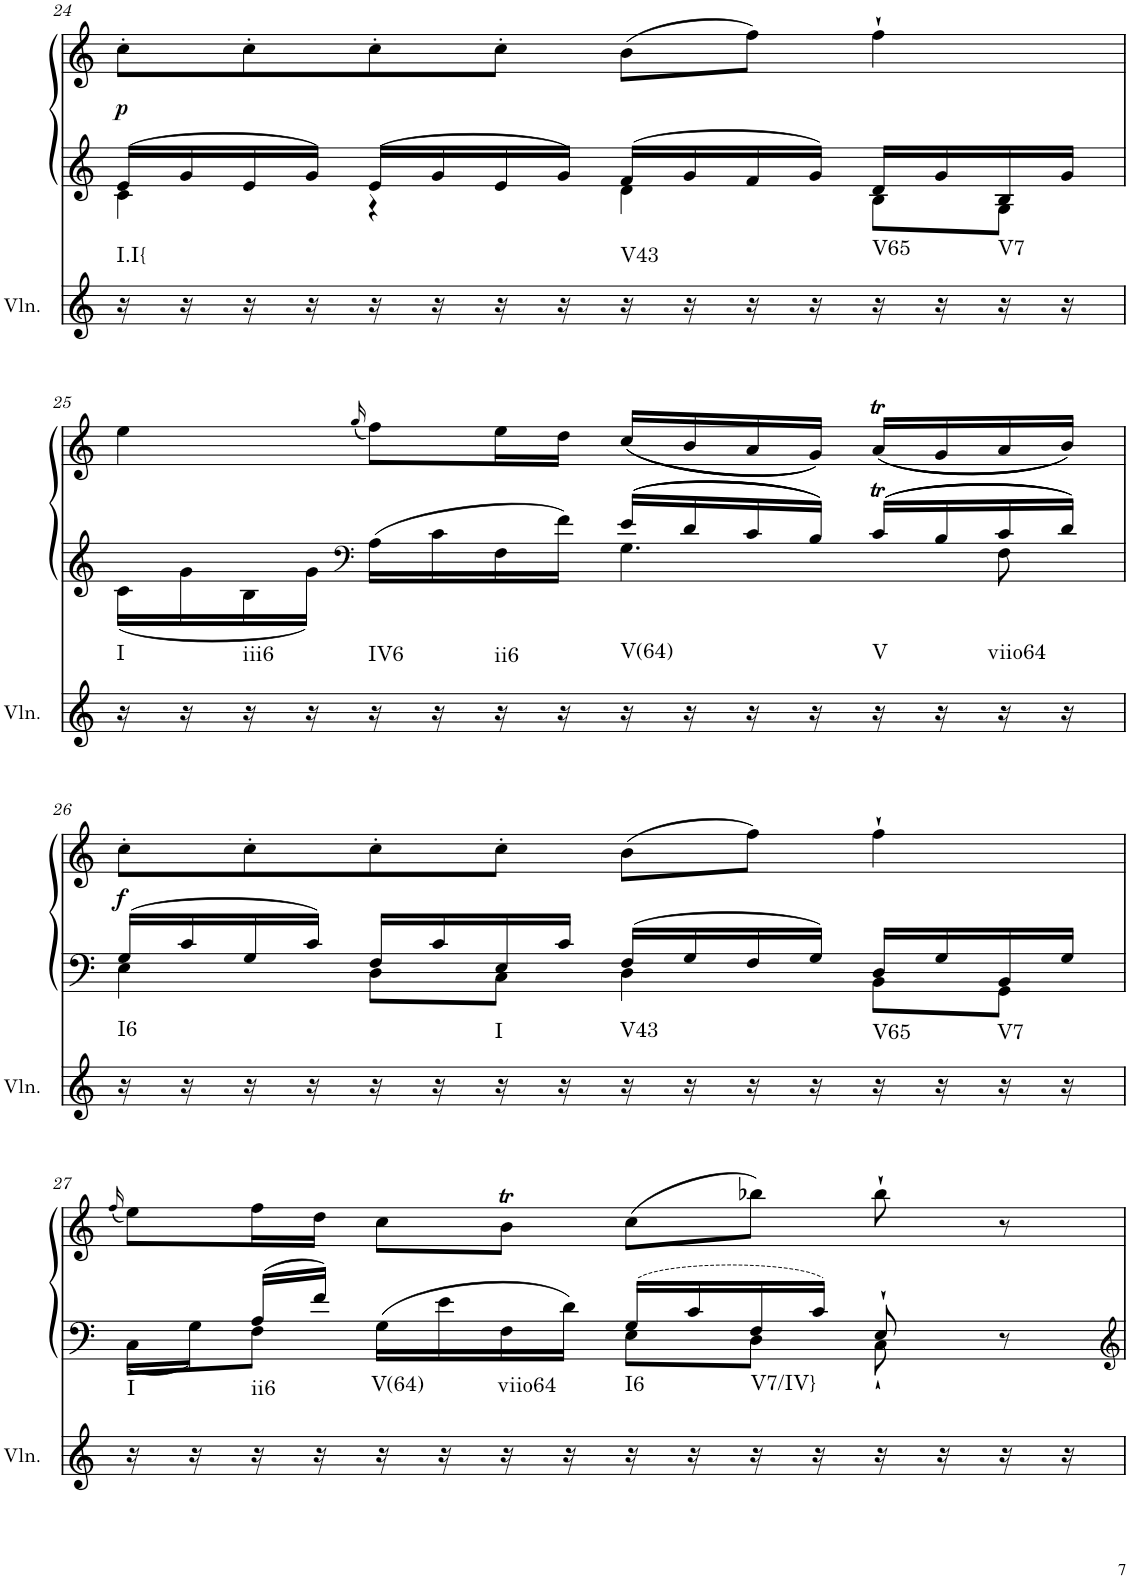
**kern	**harte	**kern	**kern	**dynam
*part2	*part2	*part1	*part1	*part1
*staff3	*	*staff2	*staff1	*staff1/2
*I"Violin	*	*I"Klavier linke Hand	*	*
*I'Vln.	*	*	*	*
!!LO:PB:g=z
*clefG2	*	*clefG2	*clefG2	*
*k[]	*	*k[]	*k[]	*
*M4/4	*	*M4/4	*M4/4	*
*met(c)	*	*met(c)	*met(c)	*
=24	=24	=24	=24	=24
*	*	*^	*	*
!	!LO:H:kt=I.I{	!	!	!	!LO:DY:b
16r	N	16e/LL	4c\	8cc'\L	p
16r	.	16g/	.	.	.
16r	.	16e/	.	8cc'\	.
16r	.	16g/JJ	.	.	.
16r	.	16e/LL	4r	8cc'\	.
16r	.	16g/	.	.	.
16r	.	16e/	.	8cc'\J	.
16r	.	16g/JJ	.	.	.
!	!LO:H:kt=V43	!	!	!	!
16r	N	16f/LL	4d\	(8b\L	.
16r	.	16g/	.	.	.
16r	.	16f/	.	8ff\J)	.
16r	.	16g/JJ	.	.	.
!	!LO:H:kt=V65	!	!	!	!
16r	N	16d/LL	8B\L	4ff`\	.
16r	.	16g/	.	.	.
!	!LO:H:kt=V7	!	!	!	!
16r	N	16B/	8G\J	.	.
16r	.	16g/JJ	.	.	.
!!LO:LB:g=z
=25	=25	=25	=25	=25	=25
!	!LO:H:kt=I	!	!	!	!
16r	N	4ryy	16c\LL	4ee\	.
16r	.	.	16g\	.	.
!	!LO:H:kt=iii6	!	!	!	!
16r	N	.	16B\	.	.
16r	.	.	16g\JJ	.	.
*	*	*clefF4	*	*	*
.	.	.	.	(16qgg/	.
!	!LO:H:kt=IV6	!	!	!	!
16r	N	16A\LL	4ryy	8ff\L)	.
16r	.	16c\	.	.	.
!	!LO:H:kt=ii6	!	!	!	!
16r	N	16F\	.	16ee\L	.
16r	.	16f\JJ	.	16dd\JJ	.
!	!LO:H:kt=V(64)	!	!	!	!
16r	N	16e/LL	4.G\	((16cc/LL	.
16r	.	16d/	.	16b/	.
16r	.	16c/	.	16a/	.
16r	.	16B/JJ	.	16g/JJ))	.
!	!LO:H:kt=V	!	!	!	!
16r	N	16cT/LL	.	((16aT/LL	.
16r	.	16B/	.	16g/	.
!	!LO:H:kt=viio64	!	!	!	!
16r	N	16c/	8F\	16a/	.
16r	.	16d/JJ	.	16b/JJ))	.
!!LO:LB:g=z
=26	=26	=26	=26	=26	=26
!	!LO:H:kt=I6	!	!	!	!LO:DY:b
16r	N	16G/LL	4E\	8cc'\L	f
16r	.	16c/	.	.	.
16r	.	16G/	.	8cc'\	.
16r	.	16c/JJ	.	.	.
16r	.	16F/LL	8D\L	8cc'\	.
16r	.	16c/	.	.	.
!	!LO:H:kt=I	!	!	!	!
16r	N	16E/	8C\J	8cc'\J	.
16r	.	16c/JJ	.	.	.
!	!LO:H:kt=V43	!	!	!	!
16r	N	16F/LL	4D\	(8b\L	.
16r	.	16G/	.	.	.
16r	.	16F/	.	8ff\J)	.
16r	.	16G/JJ	.	.	.
!	!LO:H:kt=V65	!	!	!	!
16r	N	16D/LL	8BB\L	4ff`\	.
16r	.	16G/	.	.	.
!	!LO:H:kt=V7	!	!	!	!
16r	N	16BB/	8GG\J	.	.
16r	.	16G/JJ	.	.	.
!!LO:LB:g=z
=27	=27	=27	=27	=27	=27
.	.	.	.	(16qff/	.
!	!LO:H:kt=I	!	!	!	!
16r	N	8ryy	16C\LL	8ee\L)	.
16r	.	.	16G\J	.	.
!	!LO:H:kt=ii6	!	!	!	!
16r	N	16A/LL	8F\J	16ff\L	.
16r	.	16f/JJ	.	16dd\JJ	.
!	!LO:H:kt=V(64)	!	!	!	!
16r	N	16G\LL	4ryy	8cc\L	.
16r	.	16e\	.	.	.
!	!LO:H:kt=viio64	!	!	!	!
16r	N	16F\	.	8bt\J	.
16r	.	16d\JJ	.	.	.
!	!LO:H:kt=I6	!	!	!	!
16r	N	16G/LL	8E\L	(8cc\L	.
16r	.	16c/	.	.	.
!	!LO:H:kt=V7/IV}	!	!	!	!
16r	N	16F/	8D\J	8bb-X\J)	.
16r	.	16c/JJ	.	.	.
16r	.	8E`/	8C`\	8bb-`\	.
16r	.	.	.	.	.
16r	.	8r	8ryy	8r	.
16r	.	.	.	.	.
*	*	*v	*v	*	*
=	=	=	=	=
*-	*-	*-	*-	*-
